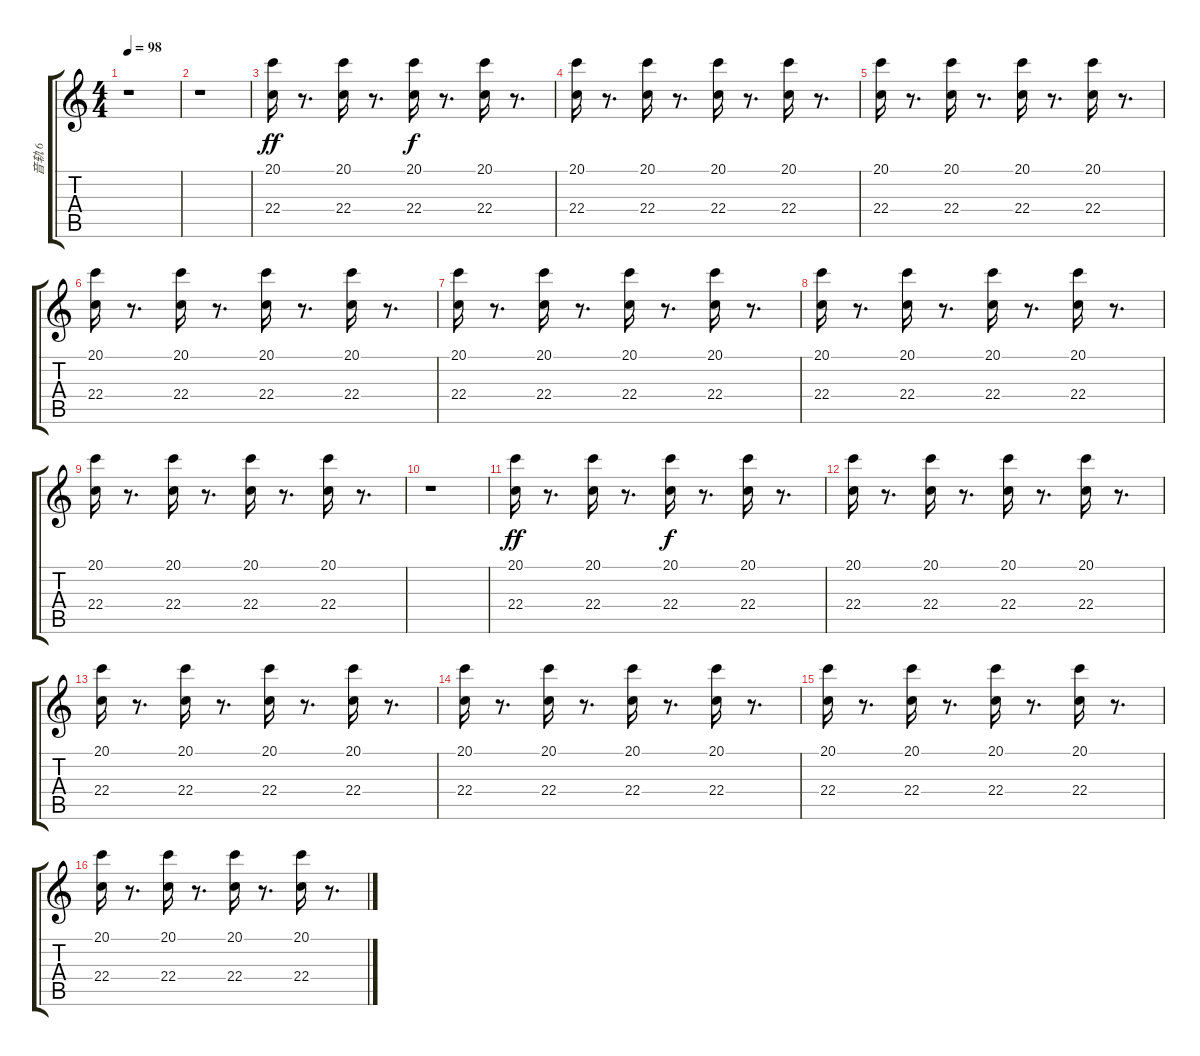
\track ("音轨 6" "音轨 6") {instrument stringensemble1}
\staff {score tabs}
\tuning (E4 B3 G3 D3 A2 E2) {hide}
\ts (4 4)
\tempo 98
\clef g2
\ks c
r.1{dy mp} |
r.1 |
(20.1 22.4).16{dy ff} r.8{d} (20.1 22.4).16 r.8{d} (20.1 22.4).16{dy f} r.8{d} (20.1 22.4).16 r.8{d} |
(20.1 22.4).16 r.8{d} (20.1 22.4).16 r.8{d} (20.1 22.4).16 r.8{d} (20.1 22.4).16 r.8{d} |
(20.1 22.4).16 r.8{d} (20.1 22.4).16 r.8{d} (20.1 22.4).16 r.8{d} (20.1 22.4).16 r.8{d} |
(20.1 22.4).16 r.8{d} (20.1 22.4).16 r.8{d} (20.1 22.4).16 r.8{d} (20.1 22.4).16 r.8{d} |
(20.1 22.4).16 r.8{d} (20.1 22.4).16 r.8{d} (20.1 22.4).16 r.8{d} (20.1 22.4).16 r.8{d} |
(20.1 22.4).16 r.8{d} (20.1 22.4).16 r.8{d} (20.1 22.4).16 r.8{d} (20.1 22.4).16 r.8{d} |
(20.1 22.4).16 r.8{d} (20.1 22.4).16 r.8{d} (20.1 22.4).16 r.8{d} (20.1 22.4).16 r.8{d} |
r.1 |
(20.1 22.4).16{dy ff} r.8{d} (20.1 22.4).16 r.8{d} (20.1 22.4).16{dy f} r.8{d} (20.1 22.4).16 r.8{d} |
(20.1 22.4).16 r.8{d} (20.1 22.4).16 r.8{d} (20.1 22.4).16 r.8{d} (20.1 22.4).16 r.8{d} |
(20.1 22.4).16 r.8{d} (20.1 22.4).16 r.8{d} (20.1 22.4).16 r.8{d} (20.1 22.4).16 r.8{d} |
(20.1 22.4).16 r.8{d} (20.1 22.4).16 r.8{d} (20.1 22.4).16 r.8{d} (20.1 22.4).16 r.8{d} |
(20.1 22.4).16 r.8{d} (20.1 22.4).16 r.8{d} (20.1 22.4).16 r.8{d} (20.1 22.4).16 r.8{d} |
(20.1 22.4).16 r.8{d} (20.1 22.4).16 r.8{d} (20.1 22.4).16 r.8{d} (20.1 22.4).16 r.8{d}
